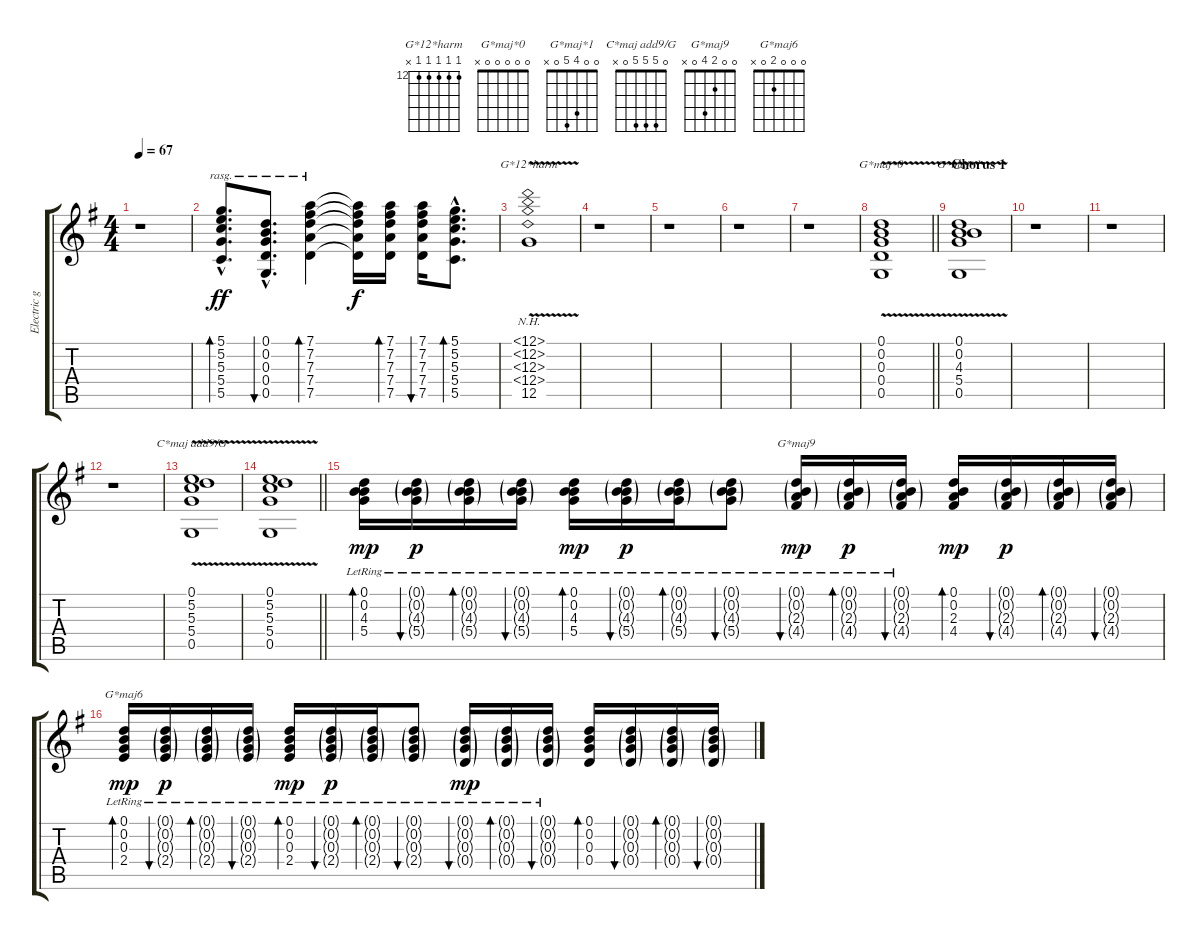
\track ("Electric guitar (open G) - Felder chords" "Electric g") {instrument electricguitarjazz}
\staff {score tabs}
\tuning (D4 B3 G3 D3 G2 D2) {hide}
\chord ("G*12*harm" 12 12 12 12 12 x) {firstfret 12 barre 0}
\chord ("G*maj*0" 0 0 0 0 0 x)
\chord ("G*maj*1" 0 0 4 5 0 x)
\chord ("C*maj add9/G" 0 5 5 5 0 x)
\chord ("G*maj9" 0 0 2 4 0 x)
\chord ("G*maj6" 0 0 0 2 0 x)
\ts (4 4)
\tempo 67
\clef g2
\ks g
r.1{dy f} |
(5.1{hac} 5.2{hac} 5.3{hac} 5.4{hac} 5.5{hac}).8{d bd 60 rasg ii dy ff} (0.1{hac} 0.2{hac} 0.3{hac} 0.4{hac} 0.5{hac}).8{d bu 60 rasg ii} (7.1 7.2 7.3 7.4 7.5).4{bd 60 rasg ii} (7.1{t} 7.2{t} 7.3{t} 7.4{t} 7.5{t}).16{dy f} (7.1 7.2 7.3 7.4 7.5).16{bd 30} (7.1 7.2 7.3 7.4 7.5).16{bu 30} (5.1{hac} 5.2{hac} 5.3{hac} 5.4{hac} 5.5{hac}).8{d bd 30} |
(12.1{nh} 12.2{nh} 12.3{nh} 12.4{nh} 12.5{v}).1{ch "G*12*harm"} |
r.1 |
r.1 |
r.1 |
r.1 |
\barLineRight lightlight
(0.1 0.2 0.3{v} 0.4 0.5).1{ch "G*maj*0"} |
\section ("" "Chorus 1")
(0.1 0.2 4.3{v} 5.4 0.5).1{ch "G*maj*1"} |
r.1 |
r.1 |
r.1 |
(0.1 5.2 5.3{v} 5.4 0.5).1{ch "C*maj add9/G"} |
\barLineRight lightlight
(0.1 5.2 5.3{v} 5.4 0.5).1 |
(0.1 0.2{lr} 4.3{lr} 5.4{lr}).16{bd 30 dy mp} (0.1{g} 0.2{g lr} 4.3{g lr} 5.4{g lr}).16{bu 30 dy p} (0.1{g} 0.2{g lr} 4.3{g lr} 5.4{g lr}).16{bd 30} (0.1{g} 0.2{g lr} 4.3{g lr} 5.4{g lr}).16{bu 30} (0.1 0.2{lr} 4.3{lr} 5.4{lr}).16{bd 30 dy mp} (0.1{g} 0.2{g lr} 4.3{g lr} 5.4{g lr}).16{bu 30 dy p} (0.1{g} 0.2{g lr} 4.3{g lr} 5.4{g lr}).16{bd 30} (0.1{g} 0.2{g lr} 4.3{g lr} 5.4{g lr}).8{bu 30} (0.1{g} 0.2{g lr} 2.3{g lr} 4.4{g lr}).16{bu 30 ch "G*maj9" dy mp} (0.1{g} 0.2{g lr} 2.3{g lr} 4.4{g lr}).16{bd 30 dy p} (0.1{g} 0.2{g lr} 2.3{g lr} 4.4{g lr}).16{bu 30} (0.1 0.2 2.3 4.4).16{bd 30 dy mp} (0.1{g} 0.2{g} 2.3{g} 4.4{g}).16{bu 30 dy p} (0.1{g} 0.2{g} 2.3{g} 4.4{g}).16{bd 30} (0.1{g} 0.2{g} 2.3{g} 4.4{g}).16{bu 30} |
(0.1 0.2{lr} 0.3{lr} 2.4{lr}).16{bd 30 ch "G*maj6" dy mp} (0.1{g} 0.2{g lr} 0.3{g lr} 2.4{g lr}).16{bu 30 dy p} (0.1{g} 0.2{g lr} 0.3{g lr} 2.4{g lr}).16{bd 30} (0.1{g} 0.2{g lr} 0.3{g lr} 2.4{g lr}).16{bu 30} (0.1 0.2{lr} 0.3{lr} 2.4{lr}).16{bd 30 dy mp} (0.1{g} 0.2{g lr} 0.3{g lr} 2.4{g lr}).16{bu 30 dy p} (0.1{g} 0.2{g lr} 0.3{g lr} 2.4{g lr}).16{bd 30} (0.1{g} 0.2{g lr} 0.3{g lr} 2.4{g lr}).8{bu 30} (0.1{g} 0.2{g lr} 0.3{g lr} 0.4{g lr}).16{bu 30 dy mp} (0.1{g} 0.2{g lr} 0.3{g lr} 0.4{g lr}).16{bd 30} (0.1{g} 0.2{g lr} 0.3{g lr} 0.4{g lr}).16{bu 30} (0.1 0.2 0.3 0.4).16{bd 30} (0.1{g} 0.2{g} 0.3{g} 0.4{g}).16{bu 30} (0.1{g} 0.2{g} 0.3{g} 0.4{g}).16{bd 30} (0.1{g} 0.2{g} 0.3{g} 0.4{g}).16{bu 30}
